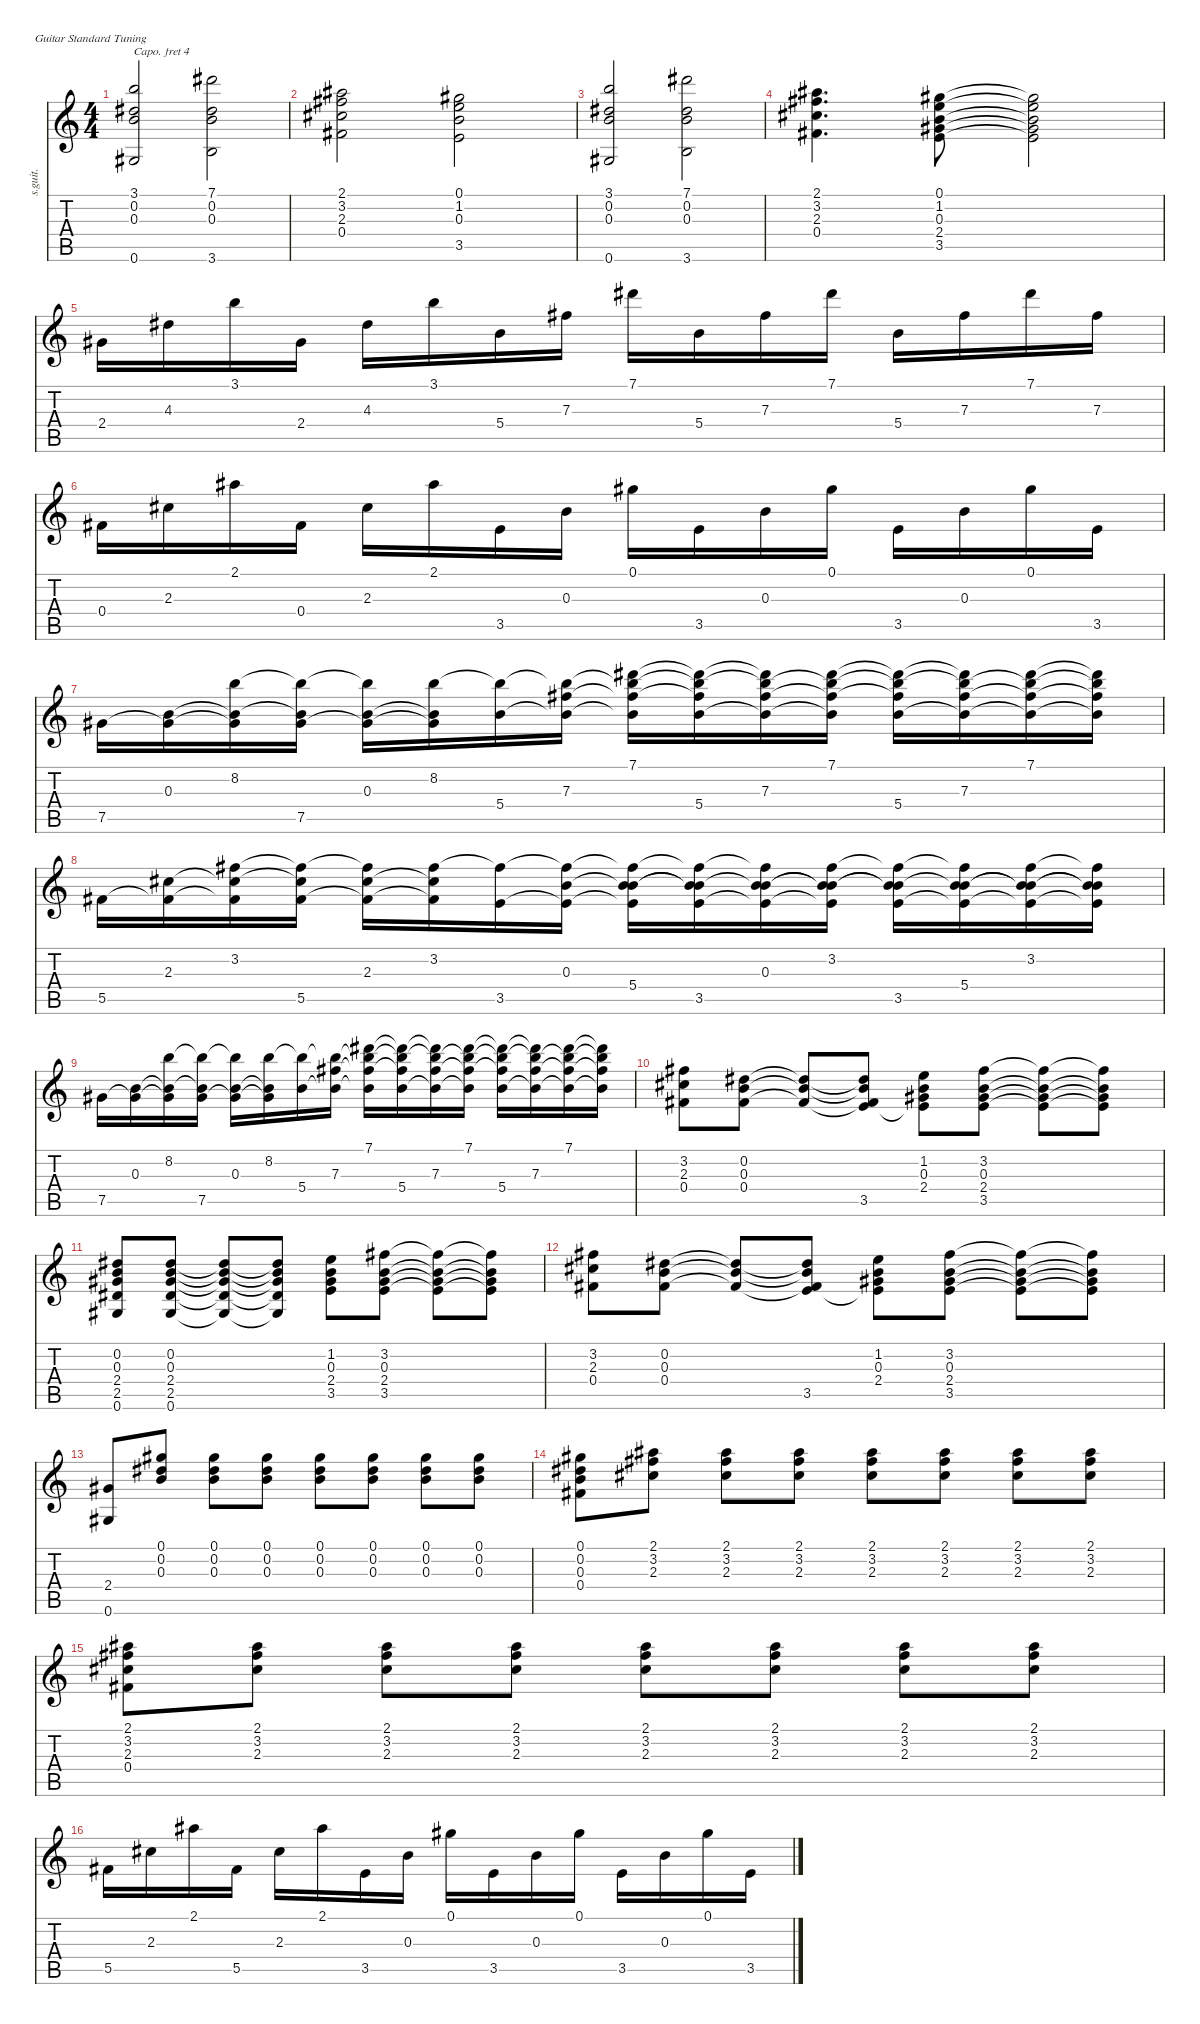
\defaultSystemsLayout 4
\hideDynamics
\bracketExtendMode nobrackets
\track ("" "s.guit.") {instrument acousticguitarsteel}
\staff {score tabs}
\capo 4
\tuning (E4 B3 G3 D3 A2 E2)
\ts (4 4)
\beaming (8 2 2 2 2)
\tempo (90 hide)
\clef g2
\ks c
(3.1 0.2 0.3 0.6).2{dy f instrument acousticguitarsteel} (7.1 0.2 0.3 3.6).2 |
(2.1{acc #} 3.2 2.3 0.4).2 (0.1 1.2 0.3 3.5).2 |
(3.1 0.2 0.3 0.6).2 (7.1 0.2 0.3 3.6).2 |
(2.1{acc #} 3.2 2.3 0.4).4{d} (0.1 1.2 0.3 2.4 3.5).8 (0.1{t} 1.2{t} 0.3{t} 2.4{t} 3.5{t}).2 |
2.4.16 4.3.16 3.1.16 2.4.16 4.3.16 3.1.16 5.4.16 7.3.16 7.1.16 5.4.16 7.3.16 7.1.16 5.4.16 7.3.16 7.1.16 7.3.16 |
0.4.16 2.3.16 2.1{acc #}.16 0.4.16 2.3.16 2.1{acc #}.16 3.5.16 0.3.16 0.1.16 3.5.16 0.3.16 0.1.16 3.5.16 0.3.16 0.1.16 3.5.16 |
7.5.16 (0.3 7.5{t}).16 (8.2 0.3{t} 7.5{t}).16 (8.2{t} 0.3{t} 7.5).16 (8.2{t} 0.3 7.5{t}).16 (8.2 0.3{t} 7.5{t}).16 (8.2{t} 5.4).16 (8.2{t} 7.3 5.4{t}).16 (7.1 8.2{t} 7.3{t} 5.4{t}).16 (7.1{t} 8.2{t} 7.3{t} 5.4).16 (7.1{t} 8.2{t} 7.3 5.4{t}).16 (7.1 8.2{t} 7.3{t} 5.4{t}).16 (7.1{t} 8.2{t} 7.3{t} 5.4).16 (7.1{t} 8.2{t} 7.3 5.4{t}).16 (7.1 8.2{t} 7.3{t} 5.4{t}).16 (7.1{t} 8.2{t} 7.3{t} 5.4{t}).16 |
5.5.16 (2.3 5.5{t}).16 (3.2 2.3{t} 5.5{t}).16 (3.2{t} 2.3{t} 5.5).16 (3.2{t} 2.3 5.5{t}).16 (3.2 2.3{t} 5.5{t}).16 (3.2{t} 3.5).16 (3.2{t} 0.3 3.5{t}).16 (3.2{t} 0.3{t} 5.4 3.5{t}).16 (3.2{t} 0.3{t} 5.4{t} 3.5).16 (3.2{t} 0.3 5.4{t} 3.5{t}).16 (3.2 0.3{t} 5.4{t} 3.5{t}).16 (3.2{t} 0.3{t} 5.4{t} 3.5).16 (3.2{t} 0.3{t} 5.4 3.5{t}).16 (3.2 0.3{t} 5.4{t} 3.5{t}).16 (3.2{t} 0.3{t} 5.4{t} 3.5{t}).16 |
7.5.16 (0.3 7.5{t}).16 (8.2 0.3{t} 7.5{t}).16 (8.2{t} 0.3{t} 7.5).16 (8.2{t} 0.3 7.5{t}).16 (8.2 0.3{t} 7.5{t}).16 (8.2{t} 5.4).16 (8.2{t} 7.3 5.4{t}).16 (7.1 8.2{t} 7.3{t} 5.4{t}).16 (7.1{t} 8.2{t} 7.3{t} 5.4).16 (7.1{t} 8.2{t} 7.3 5.4{t}).16 (7.1 8.2{t} 7.3{t} 5.4{t}).16 (7.1{t} 8.2{t} 7.3{t} 5.4).16 (7.1{t} 8.2{t} 7.3 5.4{t}).16 (7.1 8.2{t} 7.3{t} 5.4{t}).16 (7.1{t} 8.2{t} 7.3{t} 5.4{t}).16 |
(3.2 2.3 0.4).8 (0.2 0.3 0.4).8 (0.2{t} 0.3{t} 0.4{t}).8 (0.2{t} 0.3{t} 0.4{t} 3.5).8 (1.2 0.3 2.4 3.5{t}).8 (3.2 0.3 2.4 3.5).8 (3.2{t} 0.3{t} 2.4{t} 3.5{t}).8 (3.2{t} 0.3{t} 2.4{t} 3.5{t}).8 |
(0.2 0.3 2.4 2.5 0.6).8 (0.2 0.3 2.4 2.5 0.6).8 (0.2{t} 0.3{t} 2.4{t} 2.5{t} 0.6{t}).8 (0.2{t} 0.3{t} 2.4{t} 2.5{t} 0.6{t}).8 (1.2 0.3 2.4 3.5).8 (3.2 0.3 2.4 3.5).8 (3.2{t} 0.3{t} 2.4{t} 3.5{t}).8 (3.2{t} 0.3{t} 2.4{t} 3.5{t}).8 |
(3.2 2.3 0.4).8 (0.2 0.3 0.4).8 (0.2{t} 0.3{t} 0.4{t}).8 (0.2{t} 0.3{t} 0.4{t} 3.5).8 (1.2 0.3 2.4 3.5{t}).8 (3.2 0.3 2.4 3.5).8 (3.2{t} 0.3{t} 2.4{t} 3.5{t}).8 (3.2{t} 0.3{t} 2.4{t} 3.5{t}).8 |
(2.4 0.6).8 (0.1 0.2 0.3).8 (0.1 0.2 0.3).8 (0.1 0.2 0.3).8 (0.1 0.2 0.3).8 (0.1 0.2 0.3).8 (0.1 0.2 0.3).8 (0.1 0.2 0.3).8 |
(0.1 0.2 0.3 0.4).8 (2.1{acc #} 3.2 2.3).8 (2.1{acc #} 3.2 2.3).8 (2.1{acc #} 3.2 2.3).8 (2.1{acc #} 3.2 2.3).8 (2.1{acc #} 3.2 2.3).8 (2.1{acc #} 3.2 2.3).8 (2.1{acc #} 3.2 2.3).8 |
(2.1{acc #} 3.2 2.3 0.4).8 (2.1{acc #} 3.2 2.3).8 (2.1{acc #} 3.2 2.3).8 (2.1{acc #} 3.2 2.3).8 (2.1{acc #} 3.2 2.3).8 (2.1{acc #} 3.2 2.3).8 (2.1{acc #} 3.2 2.3).8 (2.1{acc #} 3.2 2.3).8 |
5.5.16 2.3.16 2.1{acc #}.16 5.5.16 2.3.16 2.1{acc #}.16 3.5.16 0.3.16 0.1.16 3.5.16 0.3.16 0.1.16 3.5.16 0.3.16 0.1.16 3.5.16
